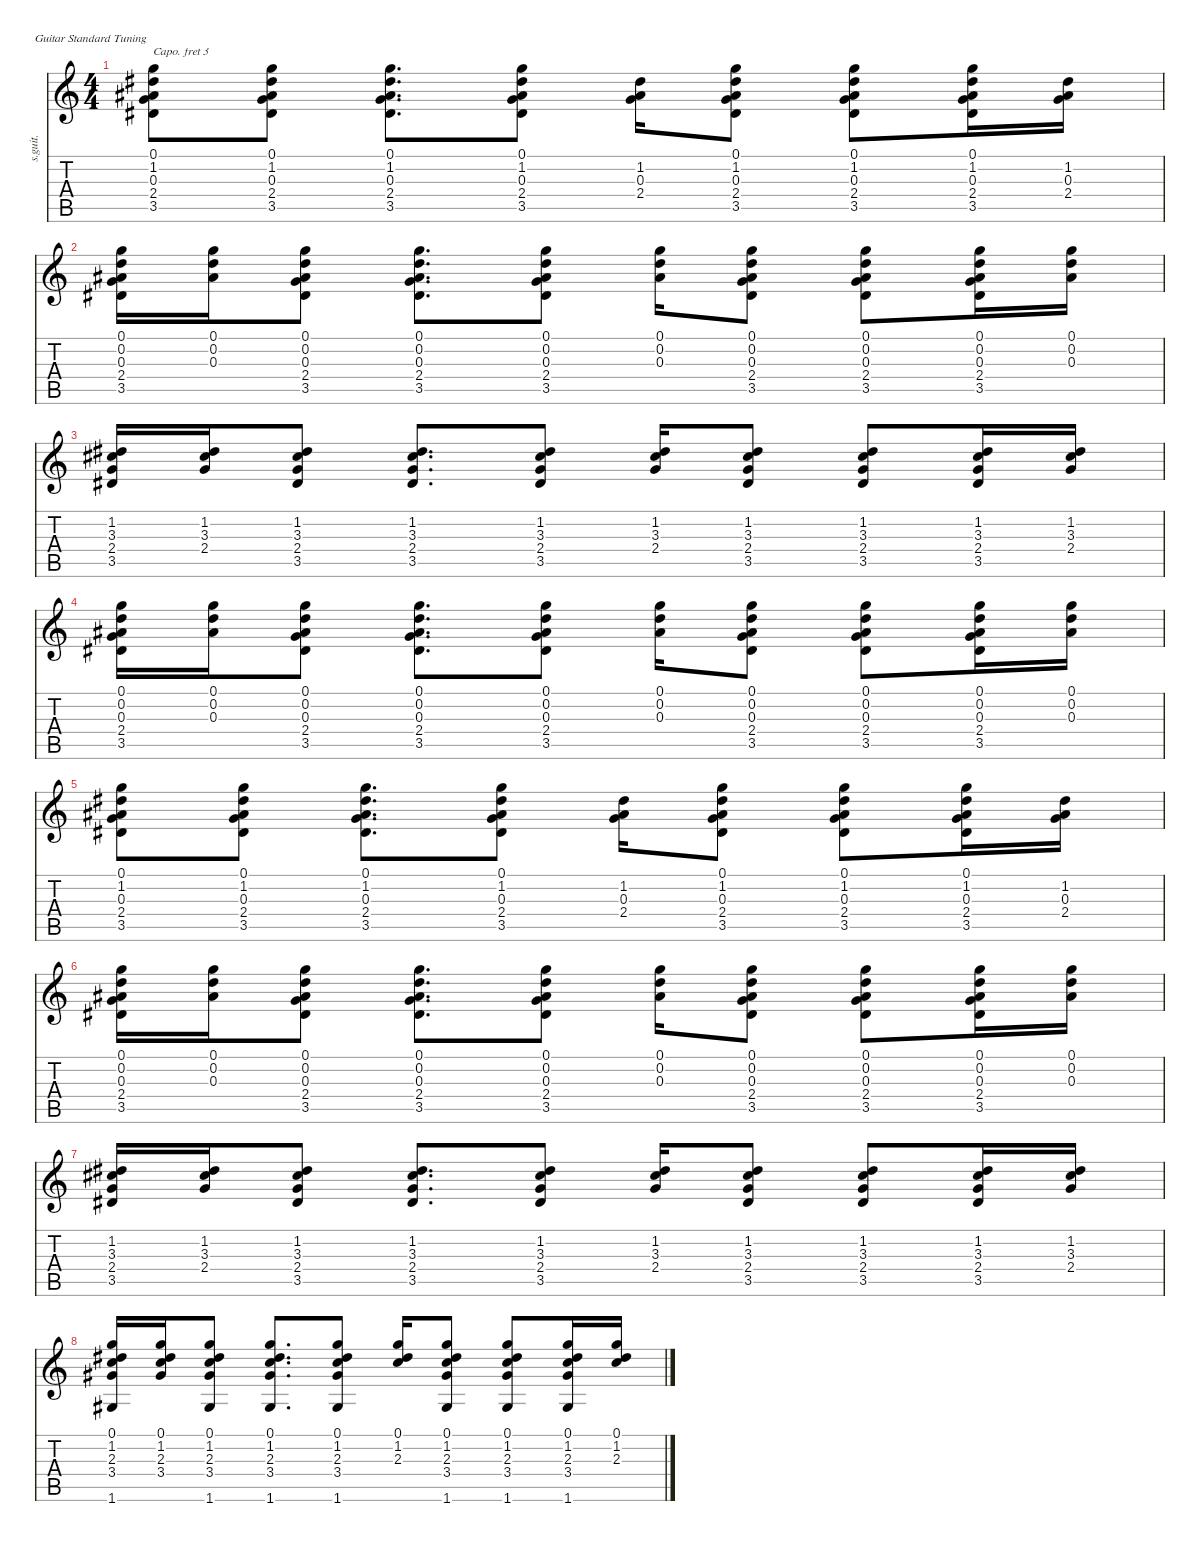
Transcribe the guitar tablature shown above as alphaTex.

\defaultSystemsLayout 4
\hideDynamics
\bracketExtendMode nobrackets
\track ("Acoustic Guitar 1" "s.guit.") {instrument acousticguitarsteel}
\staff {score tabs}
\capo 3
\tuning (E4 B3 G3 D3 A2 E2)
\ts (4 4)
\tempo (100 hide)
\clef g2
\ks c
(0.1 1.2 0.3 2.4 3.5).8{dy f} (0.1 1.2 0.3 2.4 3.5).8 (0.1 1.2 0.3 2.4 3.5).8{d} (0.1 1.2 0.3 2.4 3.5).8 (1.2 0.3 2.4).16 (0.1 1.2 0.3 2.4 3.5).8 (0.1 1.2 0.3 2.4 3.5).8 (0.1 1.2 0.3 2.4 3.5).16 (1.2 0.3 2.4).16 |
(0.1 0.2 0.3 2.4 3.5).16 (0.1 0.2 0.3).16 (0.1 0.2 0.3 2.4 3.5).8 (0.1 0.2 0.3 2.4 3.5).8{d} (0.1 0.2 0.3 2.4 3.5).8 (0.1 0.2 0.3).16 (0.1 0.2 0.3 2.4 3.5).8 (0.1 0.2 0.3 2.4 3.5).8 (0.1 0.2 0.3 2.4 3.5).16 (0.1 0.2 0.3).16 |
(1.2 3.3{acc #} 2.4 3.5).16 (1.2 3.3{acc #} 2.4).16 (1.2 3.3{acc #} 2.4 3.5).8 (1.2 3.3{acc #} 2.4 3.5).8{d} (1.2 3.3{acc #} 2.4 3.5).8 (1.2 3.3{acc #} 2.4).16 (1.2 3.3{acc #} 2.4 3.5).8 (1.2 3.3{acc #} 2.4 3.5).8 (1.2 3.3{acc #} 2.4 3.5).16 (1.2 3.3{acc #} 2.4).16 |
(0.1 0.2 0.3 2.4 3.5).16 (0.1 0.2 0.3).16 (0.1 0.2 0.3 2.4 3.5).8 (0.1 0.2 0.3 2.4 3.5).8{d} (0.1 0.2 0.3 2.4 3.5).8 (0.1 0.2 0.3).16 (0.1 0.2 0.3 2.4 3.5).8 (0.1 0.2 0.3 2.4 3.5).8 (0.1 0.2 0.3 2.4 3.5).16 (0.1 0.2 0.3).16 |
(0.1 1.2 0.3 2.4 3.5).8 (0.1 1.2 0.3 2.4 3.5).8 (0.1 1.2 0.3 2.4 3.5).8{d} (0.1 1.2 0.3 2.4 3.5).8 (1.2 0.3 2.4).16 (0.1 1.2 0.3 2.4 3.5).8 (0.1 1.2 0.3 2.4 3.5).8 (0.1 1.2 0.3 2.4 3.5).16 (1.2 0.3 2.4).16 |
(0.1 0.2 0.3 2.4 3.5).16 (0.1 0.2 0.3).16 (0.1 0.2 0.3 2.4 3.5).8 (0.1 0.2 0.3 2.4 3.5).8{d} (0.1 0.2 0.3 2.4 3.5).8 (0.1 0.2 0.3).16 (0.1 0.2 0.3 2.4 3.5).8 (0.1 0.2 0.3 2.4 3.5).8 (0.1 0.2 0.3 2.4 3.5).16 (0.1 0.2 0.3).16 |
(1.2 3.3{acc #} 2.4 3.5).16 (1.2 3.3{acc #} 2.4).16 (1.2 3.3{acc #} 2.4 3.5).8 (1.2 3.3{acc #} 2.4 3.5).8{d} (1.2 3.3{acc #} 2.4 3.5).8 (1.2 3.3{acc #} 2.4).16 (1.2 3.3{acc #} 2.4 3.5).8 (1.2 3.3{acc #} 2.4 3.5).8 (1.2 3.3{acc #} 2.4 3.5).16 (1.2 3.3{acc #} 2.4).16 |
(0.1 1.2 2.3 3.4 1.6).16 (0.1 1.2 2.3 3.4).16 (0.1 1.2 2.3 3.4 1.6).8 (0.1 1.2 2.3 3.4 1.6).8{d} (0.1 1.2 2.3 3.4 1.6).8 (0.1 1.2 2.3).16 (0.1 1.2 2.3 3.4 1.6).8 (0.1 1.2 2.3 3.4 1.6).8 (0.1 1.2 2.3 3.4 1.6).16 (0.1 1.2 2.3).16
